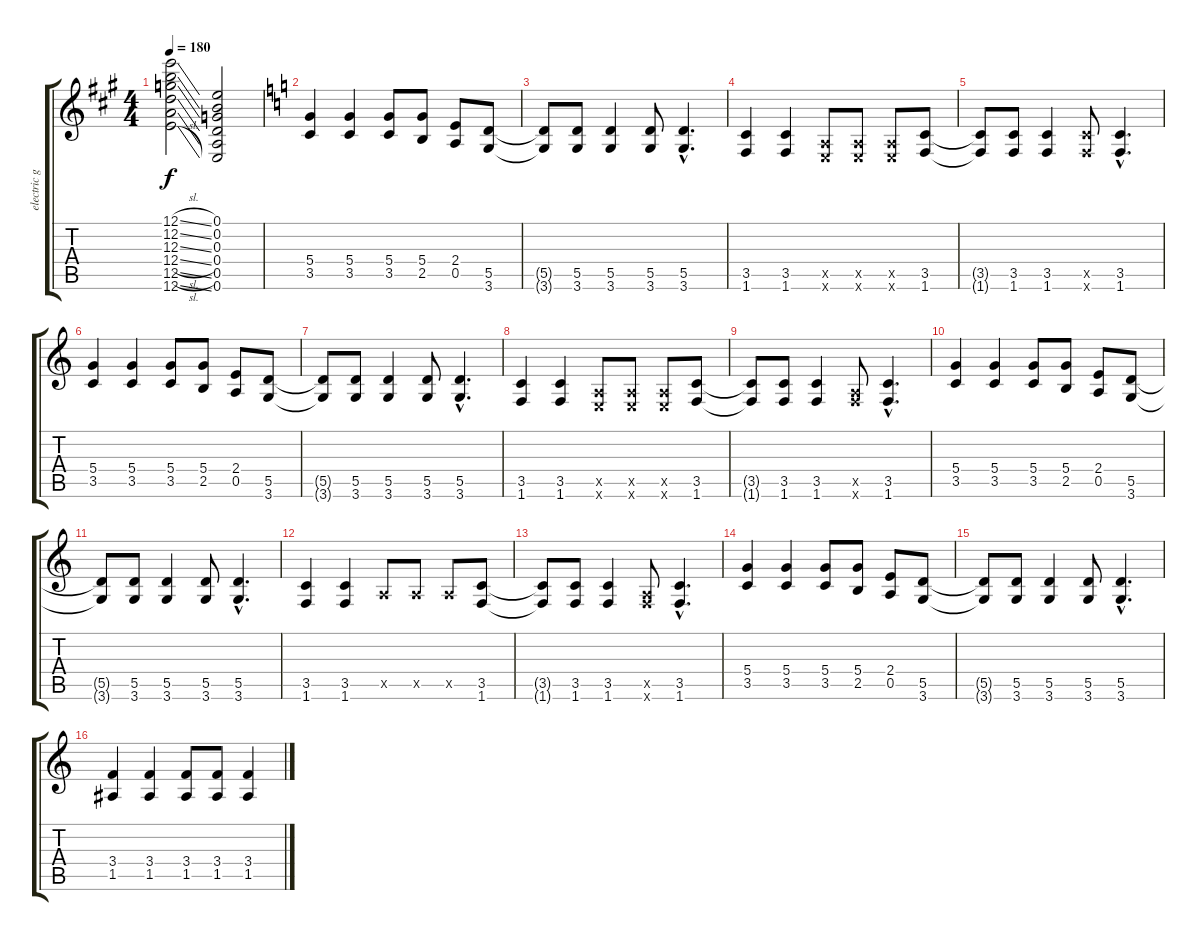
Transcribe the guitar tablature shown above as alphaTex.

\track ("electric guitar 1" "electric g") {instrument electricguitarclean}
\staff {score tabs}
\tuning (E4 B3 G3 D3 A2 E2) {hide}
\ts (4 4)
\tempo 180
\clef g2
\ks a
(12.1{sl} 12.2{sl} 12.3{sl} 12.4{sl} 12.5{sl} 12.6{sl}).2{dy f} (0.1 0.2 0.3 0.4 0.5 0.6).2 |
\ks c
(5.4 3.5).4 (5.4 3.5).4 (5.4 3.5).8 (5.4 2.5).8 (2.4 0.5).8 (5.5 3.6).8 |
(5.5{t} 3.6{t}).8 (5.5 3.6).8 (5.5 3.6).4 (5.5 3.6).8 (5.5{hac} 3.6{hac}).4{d} |
(3.5 1.6).4 (3.5 1.6).4 (0.5{x} 0.6{x}).8 (0.5{x} 0.6{x}).8 (0.5{x} 0.6{x}).8 (3.5 1.6).8 |
(3.5{t} 1.6{t}).8 (3.5 1.6).8 (3.5 1.6).4 (3.5{x} 1.6{x}).8 (3.5{hac} 1.6{hac}).4{d} |
(5.4 3.5).4 (5.4 3.5).4 (5.4 3.5).8 (5.4 2.5).8 (2.4 0.5).8 (5.5 3.6).8 |
(5.5{t} 3.6{t}).8 (5.5 3.6).8 (5.5 3.6).4 (5.5 3.6).8 (5.5{hac} 3.6{hac}).4{d} |
(3.5 1.6).4 (3.5 1.6).4 (0.5{x} 0.6{x}).8 (0.5{x} 0.6{x}).8 (0.5{x} 0.6{x}).8 (3.5 1.6).8 |
(3.5{t} 1.6{t}).8 (3.5 1.6).8 (3.5 1.6).4 (0.5{x} 1.6{x}).8 (3.5{hac} 1.6{hac}).4{d} |
(5.4 3.5).4 (5.4 3.5).4 (5.4 3.5).8 (5.4 2.5).8 (2.4 0.5).8 (5.5 3.6).8 |
(5.5{t} 3.6{t}).8 (5.5 3.6).8 (5.5 3.6).4 (5.5 3.6).8 (5.5{hac} 3.6{hac}).4{d} |
(3.5 1.6).4 (3.5 1.6).4 0.5{x}.8 0.5{x}.8 0.5{x}.8 (3.5 1.6).8 |
(3.5{t} 1.6{t}).8 (3.5 1.6).8 (3.5 1.6).4 (0.5{x} 1.6{x}).8 (3.5{hac} 1.6{hac}).4{d} |
(5.4 3.5).4 (5.4 3.5).4 (5.4 3.5).8 (5.4 2.5).8 (2.4 0.5).8 (5.5 3.6).8 |
(5.5{t} 3.6{t}).8 (5.5 3.6).8 (5.5 3.6).4 (5.5 3.6).8 (5.5{hac} 3.6{hac}).4{d} |
(3.4 1.5).4 (3.4 1.5).4 (3.4 1.5).8 (3.4 1.5).8 (3.4 1.5).4
